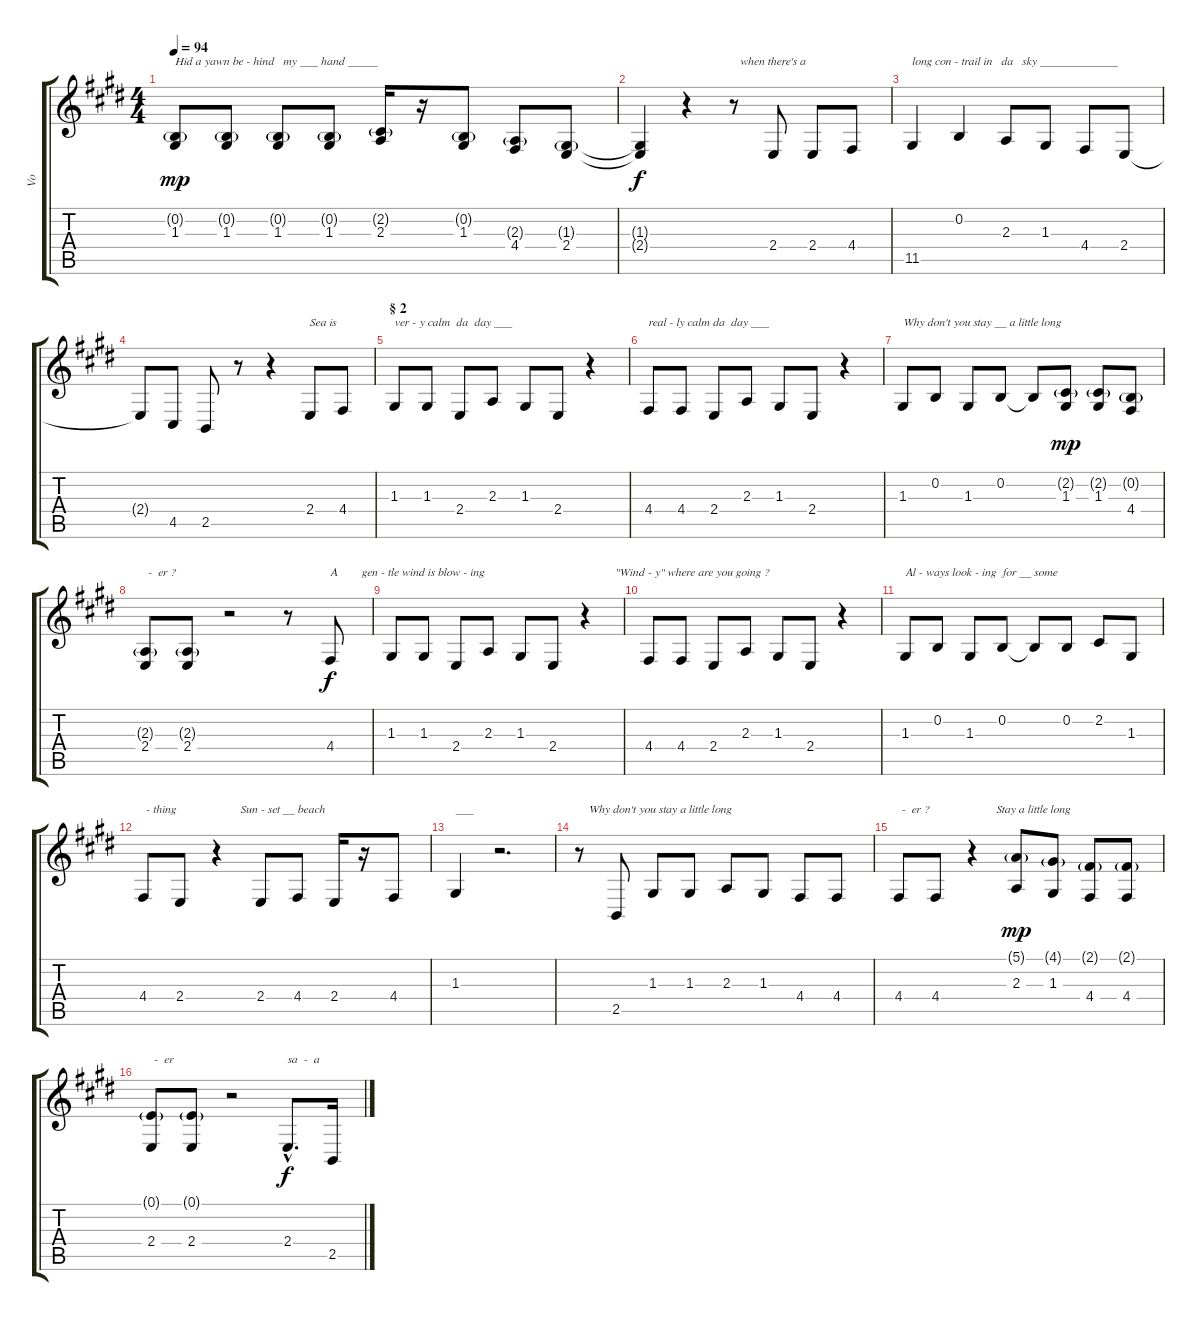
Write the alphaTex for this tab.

\track ("Vo" "Vo") {instrument acousticgrandpiano}
\staff {score tabs}
\tuning (E4 B3 G3 D3 A2 E2) {hide}
\ts (4 4)
\tempo 94
\clef g2
\ks e
(0.2{g} 1.3).8{txt "Hid a yawn be - hind   my ___ hand _____" dy mp} (0.2{g} 1.3).8 (0.2{g} 1.3).8 (0.2{g} 1.3).8 (2.2{g} 2.3).16 r.16 (0.2{g} 1.3).8 (2.3{g} 4.4).8 (1.3{g} 2.4).8 |
(1.3{t} 2.4{t}).4{dy f} r.4 r.8{txt "  when there's a"} 2.4.8 2.4.8 4.4.8 |
11.5.4{txt "long con - trail in   da   sky _____________"} 0.2.4 2.3.8 1.3.8 4.4.8 2.4.8 |
2.4{t}.8 4.5.8 2.5.8 r.8 r.4 2.4.8{txt "Sea is"} 4.4.8 |
\section ("" "§ 2")
1.3.8{txt "ver - y calm  da  day ___"} 1.3.8 2.4.8 2.3.8 1.3.8 2.4.8 r.4 |
4.4.8{txt "real - ly calm da  day ___"} 4.4.8 2.4.8 2.3.8 1.3.8 2.4.8 r.4 |
1.3.8{txt "Why don't you stay __ a little long"} 0.2.8 1.3.8 0.2.8 0.2{t}.8 (2.2{g} 1.3).8{dy mp} (2.2{g} 1.3).8 (0.2{g} 4.4).8 |
(2.3{g} 2.4).8{txt " -  er ?"} (2.3{g} 2.4).8 r.2 r.8 4.4.8{txt "A        gen - tle wind is blow - ing" dy f} |
1.3.8 1.3.8 2.4.8 2.3.8 1.3.8 2.4.8 r.4{txt "          \"Wind - y\" where are you going ?"} |
4.4.8 4.4.8 2.4.8 2.3.8 1.3.8 2.4.8 r.4 |
1.3.8{txt "Al - ways look - ing  for __ some"} 0.2.8 1.3.8 0.2.8 0.2{t}.8 0.2.8 2.2.8 1.3.8 |
4.4.8{txt " - thing"} 2.4.8 r.4{txt "        Sun - set __ beach"} 2.4.8 4.4.8 2.4.16 r.16 4.4.8 |
1.3.4{txt "___"} r.2{d} |
r.8{txt "   Why don't you stay a little long"} 2.5.8 1.3.8 1.3.8 2.3.8 1.3.8 4.4.8 4.4.8 |
4.4.8{txt " -  er ?"} 4.4.8 r.4{txt "        Stay a little long"} (5.1{g} 2.3).8{dy mp} (4.1{g} 1.3).8 (2.1{g} 4.4).8 (2.1{g} 4.4).8 |
(0.1{g} 2.4).8{txt " -  er"} (0.1{g} 2.4).8 r.2 2.4{hac}.8{d txt "sa  -  a" dy f} 2.5.16
